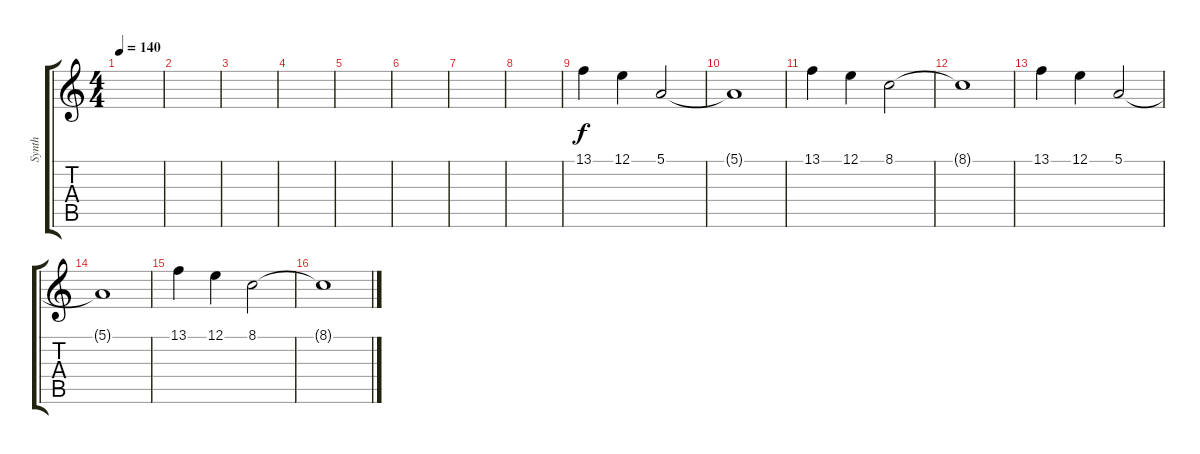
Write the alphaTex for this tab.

\track ("Synth" "Synth") {instrument lead1square}
\staff {score tabs}
\tuning (E4 B3 G3 D3 A2 E2) {hide}
\ts (4 4)
\tempo 140
\clef g2
\ks c
|
|
|
|
|
|
|
|
13.1.4 12.1.4 5.1.2 |
5.1{t}.1 |
13.1.4 12.1.4 8.1.2 |
8.1{t}.1 |
13.1.4 12.1.4 5.1.2 |
5.1{t}.1 |
13.1.4 12.1.4 8.1.2 |
8.1{t}.1
